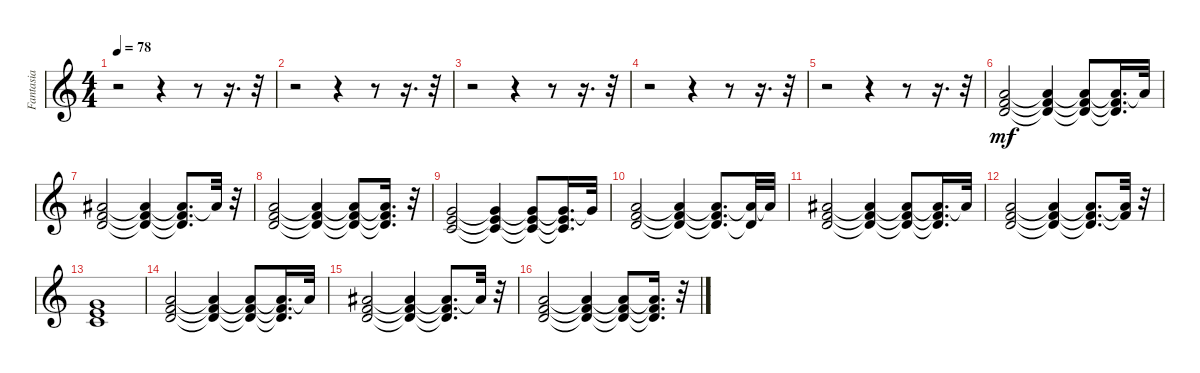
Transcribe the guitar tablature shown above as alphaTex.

\track ("Fantasia" "Fantasia") {instrument pad2warm}
\staff {score}
\tuning (E4 B3 G3 D3 A2 E2 B1) {hide}
\ts (4 4)
\tempo 78
\clef g2
\ks c
r.2{dy mf} r.4 r.8 r.16{d} r.32 |
r.2 r.4 r.8 r.16{d} r.32 |
r.2 r.4 r.8 r.16{d} r.32 |
r.2 r.4 r.8 r.16{d} r.32 |
r.2 r.4 r.8 r.16{d} r.32 |
(5.1 6.2 7.3).2 (5.1{t} 6.2{t} 7.3{t}).4 (5.1{t} 6.2{t} 7.3{t}).8 (5.1{t} 6.2{t} 7.3{t}).16{d} 5.1{t}.32 |
(6.1 6.2 7.3).2 (6.1{t} 6.2{t} 7.3{t}).4 (6.1{t} 6.2{t} 7.3{t}).8{d} 6.1{t}.32 r.32 |
(5.1 3.2 10.3).2 (5.1{t} 3.2{t} 10.3{t}).4 (5.1{t} 3.2{t} 10.3{t}).8 (5.1{t} 3.2{t} 10.3{t}).16{d} r.32 |
(3.1 5.2 5.3).2 (3.1{t} 5.2{t} 5.3{t}).4 (3.1{t} 5.2{t} 5.3{t}).8 (3.1{t} 5.2{t} 5.3{t}).16{d} 3.1{t}.32 |
(5.1 3.2 10.3).2 (5.1{t} 3.2{t} 10.3{t}).4 (5.1{t} 3.2{t} 10.3{t}).8{d} (5.1{t} 3.2{t}).32 5.1{t}.32 |
(6.1 6.2 7.3).2 (6.1{t} 6.2{t} 7.3{t}).4 (6.1{t} 6.2{t} 7.3{t}).8 (6.1{t} 6.2{t} 7.3{t}).16{d} 6.1{t}.32 |
(5.1 6.2 7.3).2 (5.1{t} 6.2{t} 7.3{t}).4 (5.1{t} 6.2{t} 7.3{t}).8{d} (5.1{t} 6.2{t}).32 r.32 |
(3.1 5.2 5.3).1 |
(5.1 6.2 7.3).2 (5.1{t} 6.2{t} 7.3{t}).4 (5.1{t} 6.2{t} 7.3{t}).8 (5.1{t} 6.2{t} 7.3{t}).16{d} 5.1{t}.32 |
(6.1 6.2 7.3).2 (6.1{t} 6.2{t} 7.3{t}).4 (6.1{t} 6.2{t} 7.3{t}).8{d} 6.1{t}.32 r.32 |
(5.1 3.2 10.3).2 (5.1{t} 3.2{t} 10.3{t}).4 (5.1{t} 3.2{t} 10.3{t}).8 (5.1{t} 3.2{t} 10.3{t}).16{d} r.32
